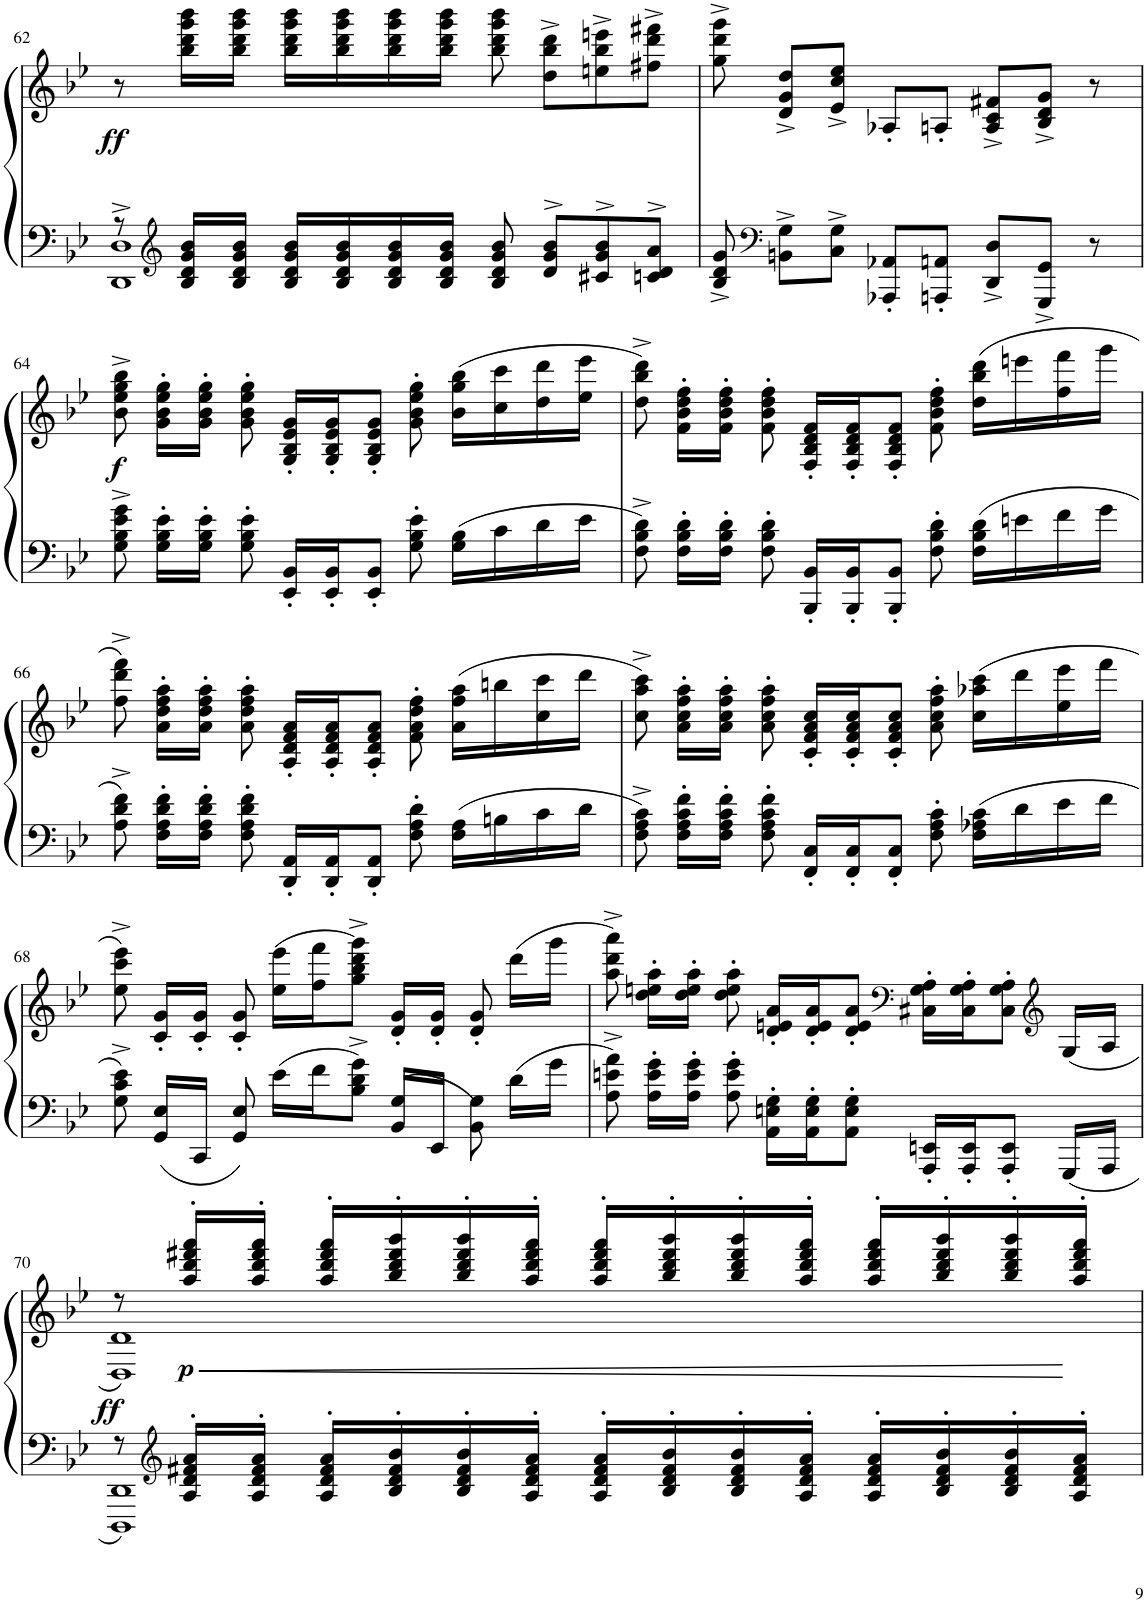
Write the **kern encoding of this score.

**kern	**kern	**dynam
*part1	*part1	*part1
*staff2	*staff1	*staff1/2
*I"Piano	*	*
*I'Pno	*	*
!!LO:PB:g=z
*clefF4	*clefG2	*
*k[b-e-]	*k[b-e-]	*
*M4/4	*M4/4	*
*met(c)	*met(c)	*
=62	=62	=62
*^	*	*
!	!	!	!LO:DY:b
8r	1DD^ 1D^	8r	ff
*clefG2	*	*	*
16B-/ 16d/ 16g/ 16b-/LL	.	16bb-\ 16ddd\ 16ggg\ 16bbb-\LL	.
16B-/ 16d/ 16g/ 16b-/JJ	.	16bb-\ 16ddd\ 16ggg\ 16bbb-\JJ	.
16B-/ 16d/ 16g/ 16b-/LL	.	16bb-\ 16ddd\ 16ggg\ 16bbb-\LL	.
16B-/ 16d/ 16g/ 16b-/	.	16bb-\ 16ddd\ 16ggg\ 16bbb-\	.
16B-/ 16d/ 16g/ 16b-/	.	16bb-\ 16ddd\ 16ggg\ 16bbb-\	.
16B-/ 16d/ 16g/ 16b-/JJ	.	16bb-\ 16ddd\ 16ggg\ 16bbb-\JJ	.
8B-/ 8d/ 8g/ 8b-/	.	8bb-\ 8ddd\ 8ggg\ 8bbb-\	.
8d/^ 8g/^ 8b-/^L	.	8dd\^ 8bb-\^ 8ddd\^L	.
8c#X/^ 8g/^ 8b-/^	.	8een\^ 8bb-\^ 8eeen\^	.
8cn/^ 8d/^ 8a/^J	.	8ff#X\^ 8ddd\^ 8fff#X\^J	.
*v	*v	*	*
=63	=63	=63
8B-/^ 8d/^ 8g/^	8gg\^ 8ddd\^ 8ggg\^	.
*clefF4	*	*
8BBn\^ 8G\^L	8d/^ 8g/^ 8dd/^L	.
8C\^ 8G\^J	8e-/^ 8cc/^ 8ee-/^J	.
8AAA-X/' 8AA-X/'L	8A-X'/L	.
8AAAn/' 8AAn/'J	8An'/J	.
8DD/^ 8D/^L	8A/^ 8c/^ 8f#X/^L	.
8GGG/^ 8GG/^J	8B-/^ 8d/^ 8g/^J	.
8r	8r	.
!!LO:LB:g=z
=64	=64	=64
!	!	!LO:DY:b
8G\^ 8B-\^ 8e-\^ 8g\^	8b-\^ 8ee-\^ 8gg\^ 8bb-\^	f
16G\' 16B-\' 16e-\'LL	16g\' 16b-\' 16ee-\' 16gg\'LL	.
16G\' 16B-\' 16e-\'JJ	16g\' 16b-\' 16ee-\' 16gg\'JJ	.
8G\' 8B-\' 8e-\'	8g\' 8b-\' 8ee-\' 8gg\'	.
16EE-/' 16BB-/'LL	16G/' 16B-/' 16e-/' 16g/'LL	.
16EE-/' 16BB-/'J	16G/' 16B-/' 16e-/' 16g/'J	.
8EE-/' 8BB-/'J	8G/' 8B-/' 8e-/' 8g/'J	.
8G\' 8B-\' 8e-\'	8g\' 8b-\' 8ee-\' 8gg\'	.
16G\ 16B-\LL	(16b-\ 16gg\ 16bb-\LL	.
16c\	16cc\ 16ccc\	.
16d\	16dd\ 16ddd\	.
16e-\JJ	16ee-\ 16eee-\JJ	.
=65	=65	=65
8F\^ 8B-\^ 8d\^	8dd\^ 8bb-\^ 8ddd\^)	.
16F\' 16B-\' 16d\'LL	16f\' 16b-\' 16dd\' 16ff\'LL	.
16F\' 16B-\' 16d\'JJ	16f\' 16b-\' 16dd\' 16ff\'JJ	.
8F\' 8B-\' 8d\'	8f\' 8b-\' 8dd\' 8ff\'	.
16BBB-/' 16BB-/'LL	16F/' 16B-/' 16d/' 16f/'LL	.
16BBB-/' 16BB-/'J	16F/' 16B-/' 16d/' 16f/'J	.
8BBB-/' 8BB-/'J	8F/' 8B-/' 8d/' 8f/'J	.
8F\' 8B-\' 8d\'	8f\' 8b-\' 8dd\' 8ff\'	.
16F\ 16B-\ 16d\LL	(16dd\ 16bb-\ 16ddd\LL	.
16en\	16eeen\	.
16f\	16ff\ 16fff\	.
16g\JJ	16ggg\JJ	.
!!LO:LB:g=z
=66	=66	=66
8A\^ 8d\^ 8f\^	8ff\^ 8ddd\^ 8fff\^)	.
16F\' 16A\' 16d\' 16f\'LL	16a\' 16dd\' 16ff\' 16aa\'LL	.
16F\' 16A\' 16d\' 16f\'JJ	16a\' 16dd\' 16ff\' 16aa\'JJ	.
8F\' 8A\' 8d\' 8f\'	8a\' 8dd\' 8ff\' 8aa\'	.
16DD/' 16AA/'LL	16A/' 16d/' 16f/' 16a/'LL	.
16DD/' 16AA/'J	16A/' 16d/' 16f/' 16a/'J	.
8DD/' 8AA/'J	8A/' 8d/' 8f/' 8a/'J	.
8F\' 8A\' 8d\'	8f\' 8a\' 8dd\' 8ff\'	.
16F\ 16A\LL	(16a\ 16ff\ 16aa\LL	.
16Bn\	16bbn\	.
16c\	16cc\ 16ccc\	.
16d\JJ	16ddd\JJ	.
=67	=67	=67
8F\^ 8A\^ 8c\^	8cc\^ 8aa\^ 8ccc\^)	.
16F\' 16A\' 16c\' 16f\'LL	16a\' 16cc\' 16ff\' 16aa\'LL	.
16F\' 16A\' 16c\' 16f\'JJ	16a\' 16cc\' 16ff\' 16aa\'JJ	.
8F\' 8A\' 8c\' 8f\'	8a\' 8cc\' 8ff\' 8aa\'	.
16FF/' 16C/'LL	16c/' 16f/' 16a/' 16cc/'LL	.
16FF/' 16C/'J	16c/' 16f/' 16a/' 16cc/'J	.
8FF/' 8C/'J	8c/' 8f/' 8a/' 8cc/'J	.
8F\' 8A\' 8c\'	8a\' 8cc\' 8ff\' 8aa\'	.
16F\ 16A-X\ 16c\LL	(16cc\ 16aa-X\ 16ccc\LL	.
16d\	16ddd\	.
16e-\	16ee-\ 16eee-\	.
16f\JJ	16fff\JJ	.
!!LO:LB:g=z
=68	=68	=68
8G\^ 8c\^ 8e-\^	8ee-\^ 8ccc\^ 8eee-\^)	.
16GG/ 16E-/LL	16c/' 16g/'LL	.
16CC/JJ	16c/' 16g/'JJ	.
8GG/ 8E-/	8c/' 8g/'	.
16e-\LL	(16ee-\ 16eee-\LL	.
16f\J	16ff\ 16fff\J	.
8B-\^ 8d\^ 8g\^J	8gg\^ 8bb-\^ 8ddd\^ 8ggg\^J)	.
16BB-/ 16G/LL	16d/' 16g/'LL	.
16EE-/JJ	16d/' 16g/'JJ	.
8BB-\ 8G\	8d/' 8g/'	.
16d\LL	(16ddd\LL	.
16g\JJ	16ggg\JJ	.
=69	=69	=69
8A\^ 8en\^ 8a\^	8aa\^ 8ddd\^ 8aaa\^)	.
16A\' 16e\' 16g\'LL	16dd\' 16een\' 16aa\'LL	.
16A\' 16e\' 16g\'JJ	16dd\' 16ee\' 16aa\'JJ	.
8A\' 8e\' 8g\'	8dd\' 8ee\' 8aa\'	.
16AA\' 16En\' 16G\'LL	16d/' 16en/' 16a/'LL	.
16AA\' 16E\' 16G\'J	16d/' 16e/' 16a/'J	.
8AA\' 8E\' 8G\'J	8d/' 8e/' 8a/'J	.
*	*clefF4	*
16AAA/' 16EEn/'LL	16C#X\' 16G\' 16A\'LL	.
16AAA/' 16EE/'J	16C#\' 16G\' 16A\'J	.
8AAA/' 8EE/'J	8C#\' 8G\' 8A\'J	.
*	*clefG2	*
16GGG/LL	(16G/LL	.
16AAA/JJ	16A/JJ	.
!!LO:LB:g=z
=70	=70	=70
*^	*^	*
!	!	!	!	!LO:DY:b
8r	1DDD 1DD	8r	1D 1d)	ff
*clefG2	*	*	*	*
!	!	!	!	!LO:HP:b
!	!	!	!	!LO:DY:n=1:b
16A/' 16d/' 16f#X/' 16a/'LL	.	16aa/' 16ddd/' 16fff#X/' 16aaa/'LL	.	< p
16A/' 16d/' 16f#/' 16a/'JJ	.	16aa/' 16ddd/' 16fff#/' 16aaa/'JJ	.	.
16A/' 16d/' 16f#/' 16a/'LL	.	16aa/' 16ddd/' 16fff#/' 16aaa/'LL	.	.
16B-/' 16d/' 16f#/' 16b-/'	.	16bb-/' 16ddd/' 16fff#/' 16bbb-/'	.	.
16B-/' 16d/' 16f#/' 16b-/'	.	16bb-/' 16ddd/' 16fff#/' 16bbb-/'	.	.
16A/' 16d/' 16f#/' 16a/'JJ	.	16aa/' 16ddd/' 16fff#/' 16aaa/'JJ	.	.
16A/' 16d/' 16f#/' 16a/'LL	.	16aa/' 16ddd/' 16fff#/' 16aaa/'LL	.	.
16B-/' 16d/' 16f#/' 16b-/'	.	16bb-/' 16ddd/' 16fff#/' 16bbb-/'	.	.
16B-/' 16d/' 16f#/' 16b-/'	.	16bb-/' 16ddd/' 16fff#/' 16bbb-/'	.	.
16A/' 16d/' 16f#/' 16a/'JJ	.	16aa/' 16ddd/' 16fff#/' 16aaa/'JJ	.	.
16A/' 16d/' 16f#/' 16a/'LL	.	16aa/' 16ddd/' 16fff#/' 16aaa/'LL	.	.
16B-/' 16d/' 16f#/' 16b-/'	.	16bb-/' 16ddd/' 16fff#/' 16bbb-/'	.	.
16B-/' 16d/' 16f#/' 16b-/'	.	16bb-/' 16ddd/' 16fff#/' 16bbb-/'	.	.
16A/' 16d/' 16f#/' 16a/'JJ	.	16aa/' 16ddd/' 16fff#/' 16aaa/'JJ	.	[
*v	*v	*	*	*
*	*v	*v	*
=	=	=
*-	*-	*-
